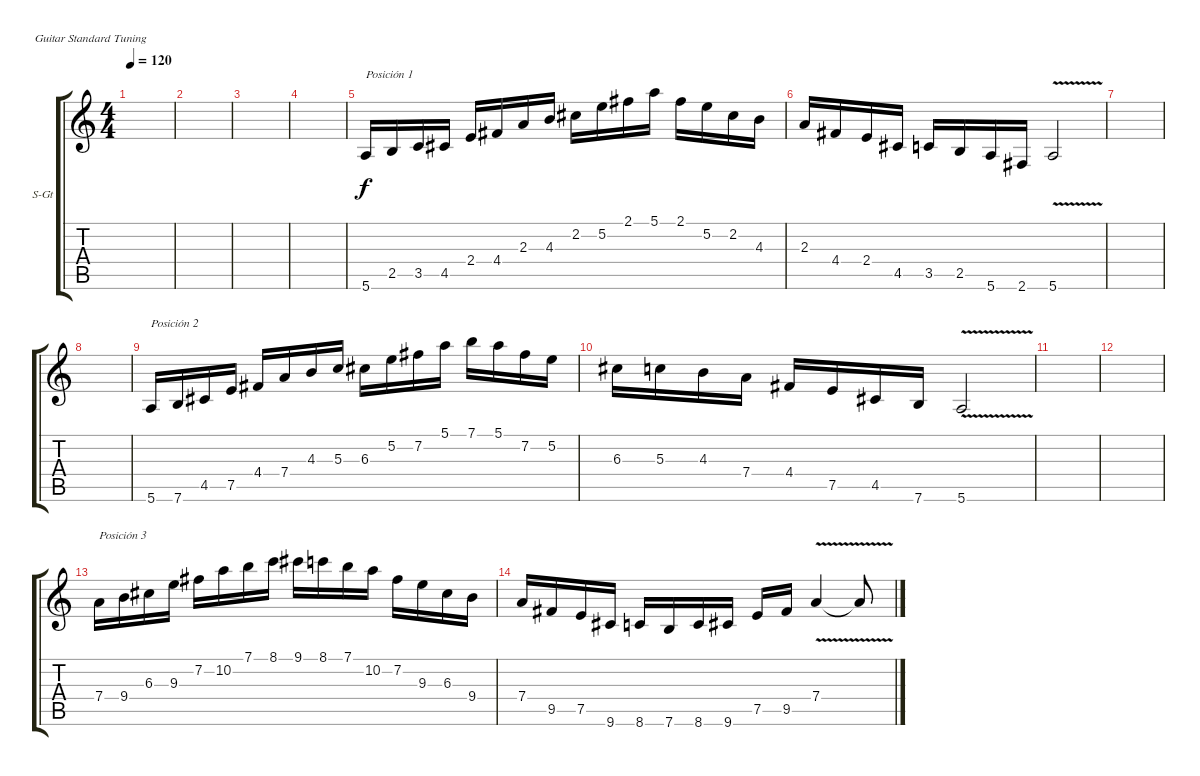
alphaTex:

\defaultSystemsLayout 4
\bracketExtendMode groupsimilarinstruments
\firstSystemTrackNameOrientation horizontal
\otherSystemsTrackNameOrientation horizontal
\track ("Steel Guitar" "S-Gt") {instrument acousticguitarsteel}
\staff {score tabs}
\tuning (E4 B3 G3 D3 A2 E2)
\ts (4 4)
\tempo 120
\clef g2
\ks c
|
|
|
|
5.6.16{txt "Posición 1"} 2.5.16 3.5.16 4.5.16 2.4.16 4.4.16 2.3.16 4.3.16 2.2.16 5.2.16 2.1.16 5.1.16 2.1.16 5.2.16 2.2.16 4.3.16 |
2.3.16 4.4.16 2.4.16 4.5.16 3.5.16 2.5.16 5.6.16 2.6.16 5.6{v}.2 |
|
|
5.6.16{txt "Posición 2"} 7.6.16 4.5.16 7.5.16 4.4.16 7.4.16 4.3.16 5.3.16 6.3.16 5.2.16 7.2.16 5.1.16 7.1.16 5.1.16 7.2.16 5.2.16 |
6.3.16 5.3.16 4.3.16 7.4.16 4.4.16 7.5.16 4.5.16 7.6.16 5.6{v}.2 |
|
|
7.4.16{txt "Posición 3"} 9.4.16 6.3.16 9.3.16 7.2.16 10.2.16 7.1.16 8.1.16 9.1.16 8.1.16 7.1.16 10.2.16 7.2.16 9.3.16 6.3.16 9.4.16 |
7.4.16 9.5.16 7.5.16 9.6.16 8.6.16 7.6.16 8.6.16 9.6.16 7.5.16 9.5.16 7.4{v}.4 7.4{t}.8
